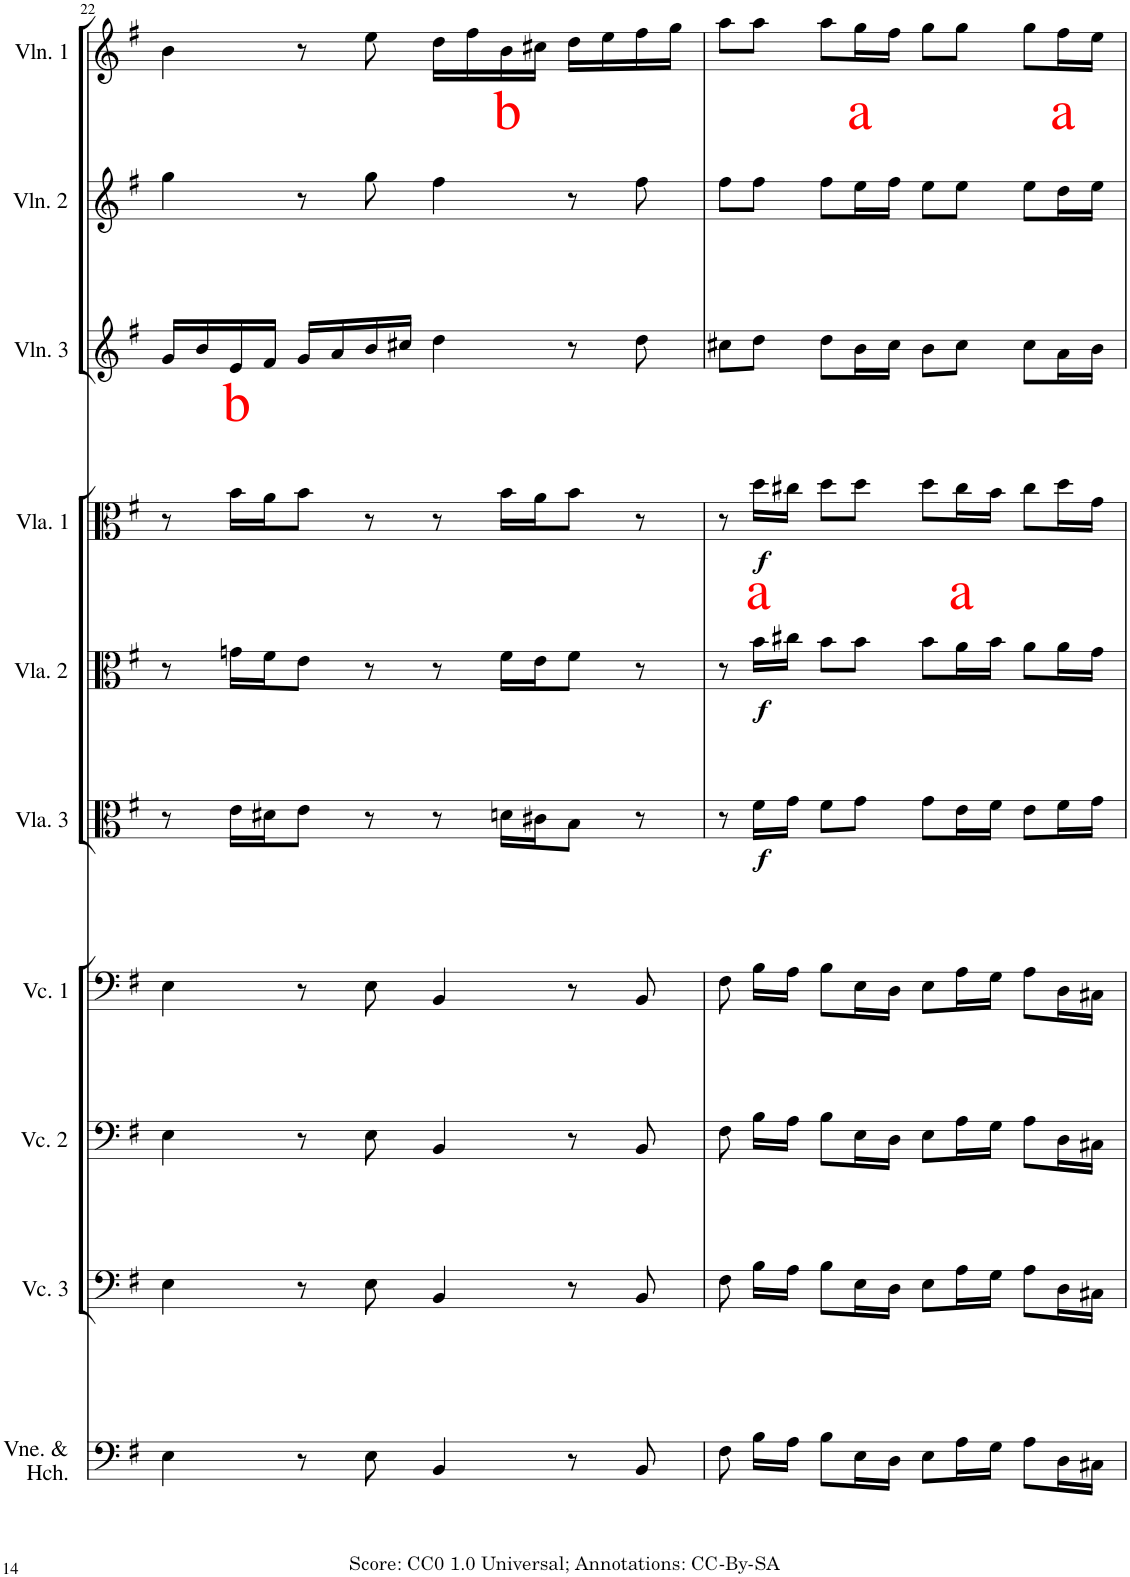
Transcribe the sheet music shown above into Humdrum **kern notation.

**kern	**kern	**kern	**kern	**kern	**dynam	**kern	**dynam	**kern	**text	**dynam	**kern	**text	**kern	**kern	**text
*part10	*part9	*part8	*part7	*part6	*part6	*part5	*part5	*part4	*part4	*part4	*part3	*part3	*part2	*part1	*part1
*staff10	*staff9	*staff8	*staff7	*staff6	*staff6	*staff5	*staff5	*staff4	*staff4	*staff4	*staff3	*staff3	*staff2	*staff1	*staff1
*I"Violone &amp; Harpsichord	*I"Violoncello 3	*I"Violoncello 2	*I"Violoncello 1	*I"Viola 3	*	*I"Viola 2	*	*I"Viola 1	*	*	*I"Violin 3	*	*I"Violin 2	*I"Violin 1	*
*I'Vne. &amp; Hch.	*I'Vc. 3	*I'Vc. 2	*I'Vc. 1	*I'Vla. 3	*	*I'Vla. 2	*	*I'Vla. 1	*	*	*I'Vln. 3	*	*I'Vln. 2	*I'Vln. 1	*
!!LO:PB:g=z
*clefF4	*clefF4	*clefF4	*clefF4	*clefC3	*	*clefC3	*	*clefC3	*	*	*clefG2	*	*clefG2	*clefG2	*
*k[f#]	*k[f#]	*k[f#]	*k[f#]	*k[f#]	*	*k[f#]	*	*k[f#]	*	*	*k[f#]	*	*k[f#]	*k[f#]	*
*M4/4	*M4/4	*M4/4	*M4/4	*M4/4	*	*M4/4	*	*M4/4	*	*	*M4/4	*	*M4/4	*M4/4	*
*met(c|)	*met(c|)	*met(c|)	*met(c|)	*met(c|)	*	*met(c|)	*	*met(c|)	*	*	*met(c|)	*	*met(c|)	*met(c|)	*
=22	=22	=22	=22	=22	=22	=22	=22	=22	=22	=22	=22	=22	=22	=22	=22
4E\	4E\	4E\	4E\	8r	.	8r	.	8r	.	.	16g/LL	.	4gg\	4b\	.
.	.	.	.	.	.	.	.	.	.	.	16b/	.	.	.	.
!	!	!	!	!	!	!	!	!	!	!	!	!LO:LY:b:color=#FF0000	!	!	!
.	.	.	.	16e\LL	.	16gn\LL	.	16b\LL	.	.	16e/	b	.	.	.
.	.	.	.	16d#X\J	.	16f#\J	.	16a\J	.	.	16f#/JJ	.	.	.	.
8r	8r	8r	8r	8e\J	.	8e\J	.	8b\J	.	.	16g/LL	.	8r	8r	.
.	.	.	.	.	.	.	.	.	.	.	16a/	.	.	.	.
8E\	8E\	8E\	8E\	8r	.	8r	.	8r	.	.	16b/	.	8gg\	8ee\	.
.	.	.	.	.	.	.	.	.	.	.	16cc#X/JJ	.	.	.	.
4BB/	4BB/	4BB/	4BB/	8r	.	8r	.	8r	.	.	4dd\	.	4ff#\	16dd\LL	.
.	.	.	.	.	.	.	.	.	.	.	.	.	.	16ff#\	.
!	!	!	!	!	!	!	!	!	!	!	!	!	!	!	!LO:LY:b:color=#FF0000
.	.	.	.	16dn\LL	.	16f#\LL	.	16b\LL	.	.	.	.	.	16b\	b
.	.	.	.	16c#X\J	.	16e\J	.	16a\J	.	.	.	.	.	16cc#X\JJ	.
8r	8r	8r	8r	8B\J	.	8f#\J	.	8b\J	.	.	8r	.	8r	16dd\LL	.
.	.	.	.	.	.	.	.	.	.	.	.	.	.	16ee\	.
8BB/	8BB/	8BB/	8BB/	8r	.	8r	.	8r	.	.	8dd\	.	8ff#\	16ff#\	.
.	.	.	.	.	.	.	.	.	.	.	.	.	.	16gg\JJ	.
=23	=23	=23	=23	=23	=23	=23	=23	=23	=23	=23	=23	=23	=23	=23	=23
8F#\	8F#\	8F#\	8F#\	8r	.	8r	.	8r	.	.	8cc#X\L	.	8ff#\L	8aa\L	.
!	!	!	!	!	!LO:DY:b	!	!LO:DY:b	!	!LO:LY:b:color=#FF0000	!LO:DY:b	!	!	!	!	!
16B\LL	16B\LL	16B\LL	16B\LL	16f#\LL	f	16b\LL	f	16dd\LL	a	f	8dd\J	.	8ff#\J	8aa\J	.
16A\JJ	16A\JJ	16A\JJ	16A\JJ	16g\JJ	.	16cc#X\JJ	.	16cc#X\JJ	.	.	.	.	.	.	.
8B\L	8B\L	8B\L	8B\L	8f#\L	.	8b\L	.	8dd\L	.	.	8dd\L	.	8ff#\L	8aa\L	.
!	!	!	!	!	!	!	!	!	!	!	!	!	!	!	!LO:LY:b:color=#FF0000
16E\L	16E\L	16E\L	16E\L	8g\J	.	8b\J	.	8dd\J	.	.	16b\L	.	16ee\L	16gg\L	a
16D\JJ	16D\JJ	16D\JJ	16D\JJ	.	.	.	.	.	.	.	16cc#\JJ	.	16ff#\JJ	16ff#\JJ	.
8E\L	8E\L	8E\L	8E\L	8g\L	.	8b\L	.	8dd\L	.	.	8b\L	.	8ee\L	8gg\L	.
!	!	!	!	!	!	!	!	!	!LO:LY:b:color=#FF0000	!	!	!	!	!	!
16A\L	16A\L	16A\L	16A\L	16e\L	.	16a\L	.	16cc#\L	a	.	8cc#\J	.	8ee\J	8gg\J	.
16G\JJ	16G\JJ	16G\JJ	16G\JJ	16f#\JJ	.	16b\JJ	.	16b\JJ	.	.	.	.	.	.	.
8A\L	8A\L	8A\L	8A\L	8e\L	.	8a\L	.	8cc#\L	.	.	8cc#\L	.	8ee\L	8gg\L	.
!	!	!	!	!	!	!	!	!	!	!	!	!	!	!	!LO:LY:b:color=#FF0000
16D\L	16D\L	16D\L	16D\L	16f#\L	.	16a\L	.	16dd\L	.	.	16a\L	.	16dd\L	16ff#\L	a
16C#X\JJ	16C#X\JJ	16C#X\JJ	16C#X\JJ	16g\JJ	.	16g\JJ	.	16g\JJ	.	.	16b\JJ	.	16ee\JJ	16ee\JJ	.
=	=	=	=	=	=	=	=	=	=	=	=	=	=	=	=
*-	*-	*-	*-	*-	*-	*-	*-	*-	*-	*-	*-	*-	*-	*-	*-
